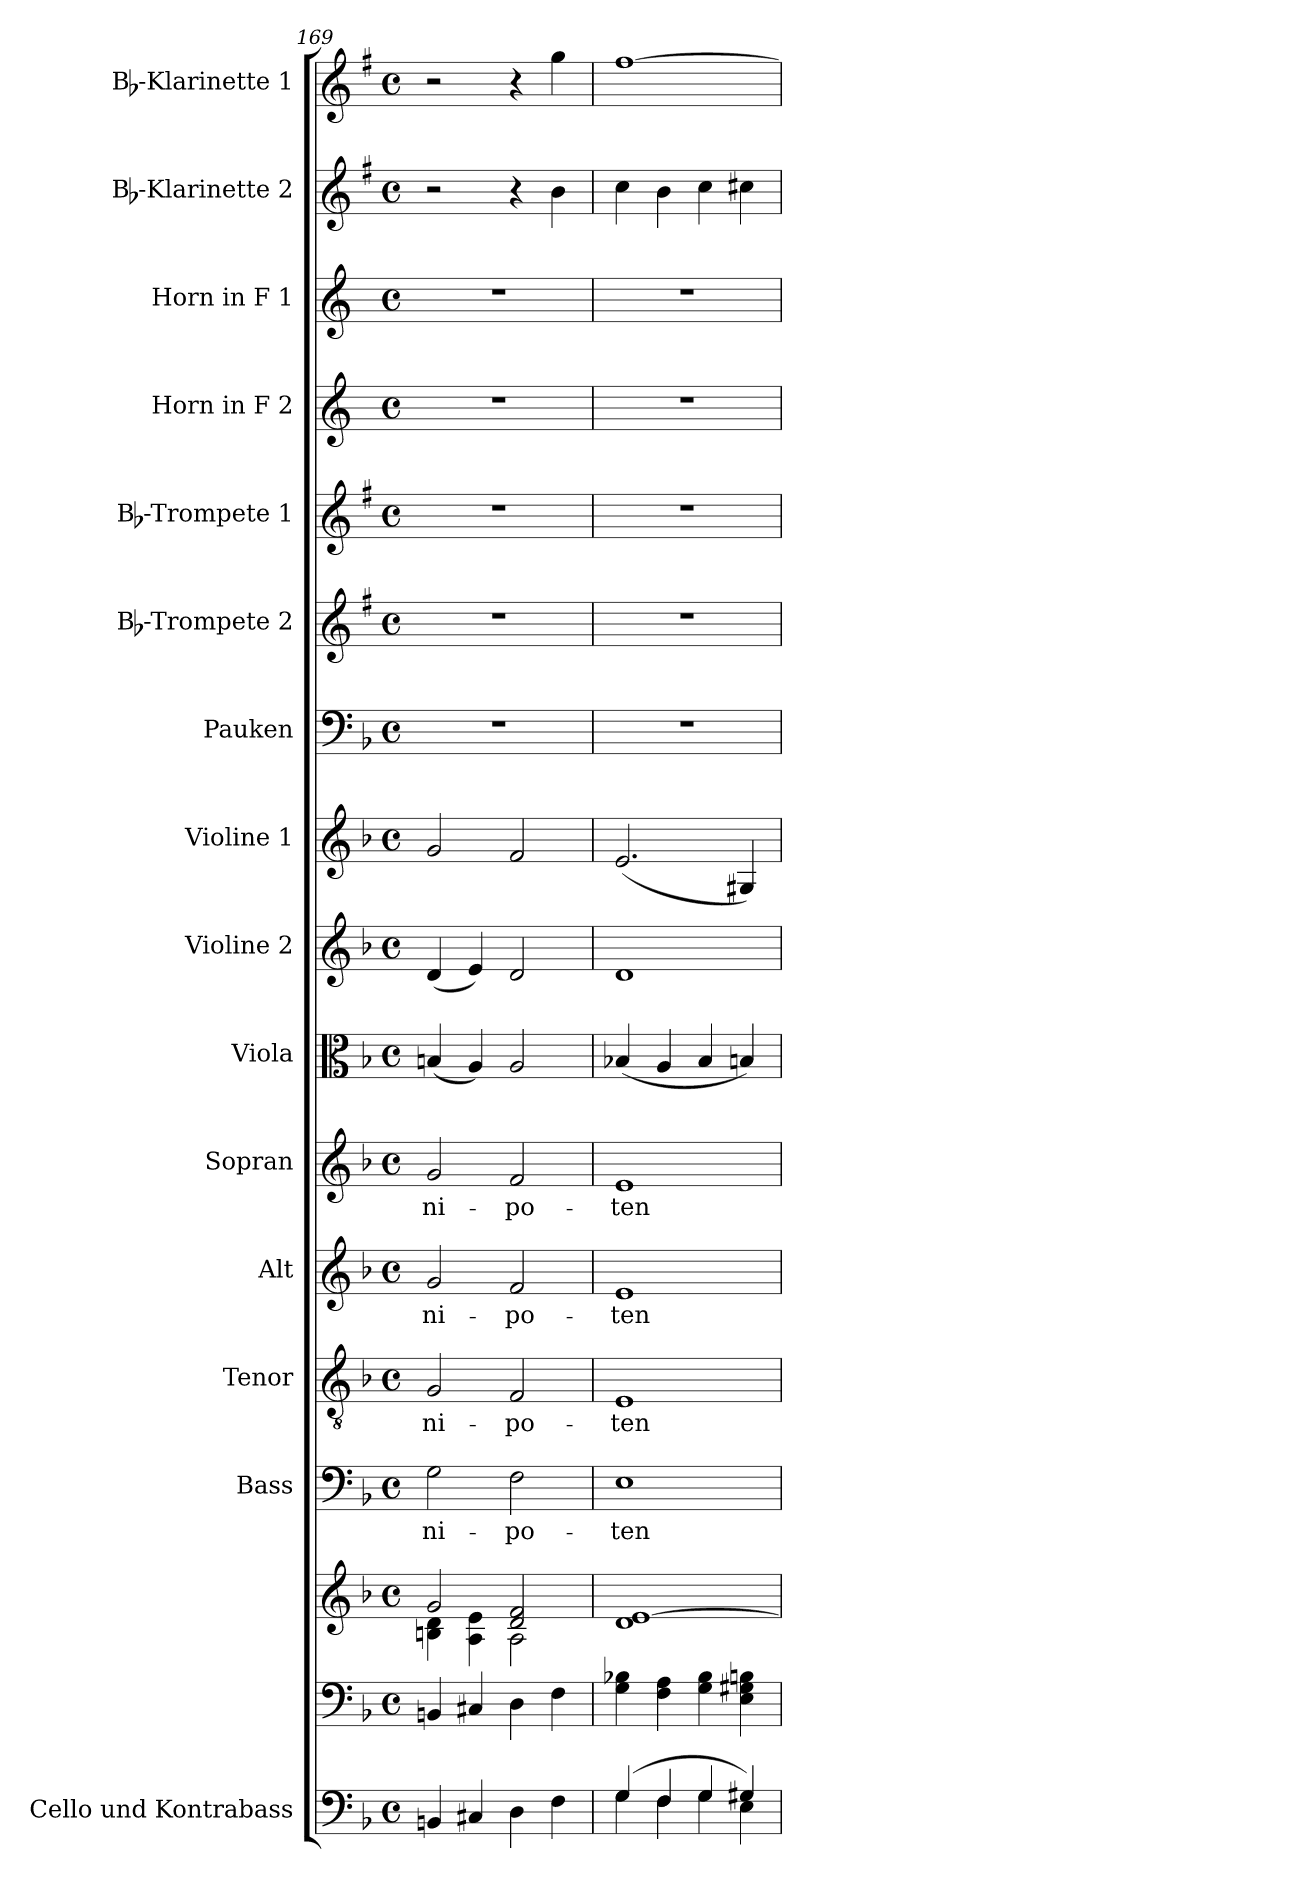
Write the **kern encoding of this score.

**kern	**kern	**kern	**kern	**text	**kern	**text	**kern	**text	**kern	**text	**kern	**kern	**kern	**kern	**kern	**kern	**kern	**kern	**kern	**kern
*part16	*part15	*part15	*part14	*part14	*part13	*part13	*part12	*part12	*part11	*part11	*part10	*part9	*part8	*part7	*part6	*part5	*part4	*part3	*part2	*part1
*staff17	*staff16	*staff15	*staff14	*staff14	*staff13	*staff13	*staff12	*staff12	*staff11	*staff11	*staff10	*staff9	*staff8	*staff7	*staff6	*staff5	*staff4	*staff3	*staff2	*staff1
*I"Cello und Kontrabass	*	*	*I"Bass	*	*I"Tenor	*	*I"Alt	*	*I"Sopran	*	*I"Viola	*I"Violine 2	*I"Violine 1	*I"Pauken	*I"Bb-Trompete 2	*I"Bb-Trompete 1	*I"Horn in F 2	*I"Horn in F 1	*I"Bb-Klarinette 2	*I"Bb-Klarinette 1
*I'Kb.	*	*	*I'B.	*	*I'T.	*	*I'A.	*	*I'S.	*	*I'Vla.	*I'Vl. 2	*I'Vl. 1	*I'Pk.	*I'Bb Trp. 2	*I'Bb Trp. 1	*	*	*I'Bb Kl. 2	*I'Bb Kl. 1
*clefF4	*clefF4	*clefG2	*clefF4	*	*clefGv2	*	*clefG2	*	*clefG2	*	*clefC3	*clefG2	*clefG2	*clefF4	*clefG2	*clefG2	*clefG2	*clefG2	*clefG2	*clefG2
*ITrd7c12	*	*	*	*	*	*	*	*	*	*	*	*	*	*	*ITrd1c2	*ITrd1c2	*ITrd4c7	*ITrd4c7	*ITrd1c2	*ITrd1c2
*k[b-]	*k[b-]	*k[b-]	*k[b-]	*	*k[b-]	*	*k[b-]	*	*k[b-]	*	*k[b-]	*k[b-]	*k[b-]	*k[b-]	*k[b-]	*k[b-]	*k[b-]	*k[b-]	*k[b-]	*k[b-]
*F:	*F:	*F:	*F:	*	*F:	*	*F:	*	*F:	*	*F:	*F:	*F:	*F:	*F:	*F:	*F:	*F:	*F:	*F:
*M4/4	*M4/4	*M4/4	*M4/4	*	*M4/4	*	*M4/4	*	*M4/4	*	*M4/4	*M4/4	*M4/4	*M4/4	*M4/4	*M4/4	*M4/4	*M4/4	*M4/4	*M4/4
*met(c)	*met(c)	*met(c)	*met(c)	*	*met(c)	*	*met(c)	*	*met(c)	*	*met(c)	*met(c)	*met(c)	*met(c)	*met(c)	*met(c)	*met(c)	*met(c)	*met(c)	*met(c)
=169	=169	=169	=169	=169	=169	=169	=169	=169	=169	=169	=169	=169	=169	=169	=169	=169	=169	=169	=169	=169
*	*	*^	*	*	*	*	*	*	*	*	*	*	*	*	*	*	*	*	*	*
!	!	!	!	!	!LO:LY:b	!	!LO:LY:b	!	!LO:LY:b	!	!LO:LY:b	!	!	!	!	!	!	!	!	!	!
4BBBn/	4BBn/	2g/	4Bn\ 4d\	2G\	-ni-	2G/	-ni-	2g/	-ni-	2g/	-ni-	(<4Bn/	(<4d/	2g/	1r	1r	1r	1r	1r	2r	2r
4CC#X/	4C#X/	.	4A\ 4e\	.	.	.	.	.	.	.	.	4A/)	4e/)	.	.	.	.	.	.	.	.
!	!	!	!	!	!LO:LY:b	!	!LO:LY:b	!	!LO:LY:b	!	!LO:LY:b	!	!	!	!	!	!	!	!	!	!
4DD\	4D\	2d/ 2f/	2A\	2F\	-po-	2F/	-po-	2f/	-po-	2f/	-po-	2A/	2d/	2f/	.	.	.	.	.	4r	4r
4FF\	4F\	.	.	.	.	.	.	.	.	.	.	.	.	.	.	.	.	.	.	4a\	4ff\
*	*	*v	*v	*	*	*	*	*	*	*	*	*	*	*	*	*	*	*	*	*	*
=170	=170	=170	=170	=170	=170	=170	=170	=170	=170	=170	=170	=170	=170	=170	=170	=170	=170	=170	=170	=170
*^	*	*	*	*	*	*	*	*	*	*	*	*	*	*	*	*	*	*	*	*
!	!	!	!	!	!LO:LY:b	!	!LO:LY:b	!	!LO:LY:b	!	!LO:LY:b	!	!	!	!	!	!	!	!	!	!
(4GG/	4GG\	4G\ 4B-X\	1d [1e	1E	-ten-	1E	-ten-	1e	-ten-	1e	-ten-	(<4B-X/	1d	(<2.e/	1r	1r	1r	1r	1r	4b-\	[1ee
4FF/	4FF\	4F\ 4A\	.	.	.	.	.	.	.	.	.	4A/	.	.	.	.	.	.	.	4a\	.
4GG/	4GG\	4G\ 4B-\	.	.	.	.	.	.	.	.	.	4B-/	.	.	.	.	.	.	.	4b-\	.
4GG#X/)	4EE\	4E\ 4G#X\ 4Bn\	.	.	.	.	.	.	.	.	.	4Bn/)	.	4G#X/)	.	.	.	.	.	4bn\	.
*v	*v	*	*	*	*	*	*	*	*	*	*	*	*	*	*	*	*	*	*	*	*
=	=	=	=	=	=	=	=	=	=	=	=	=	=	=	=	=	=	=	=	=
*-	*-	*-	*-	*-	*-	*-	*-	*-	*-	*-	*-	*-	*-	*-	*-	*-	*-	*-	*-	*-
